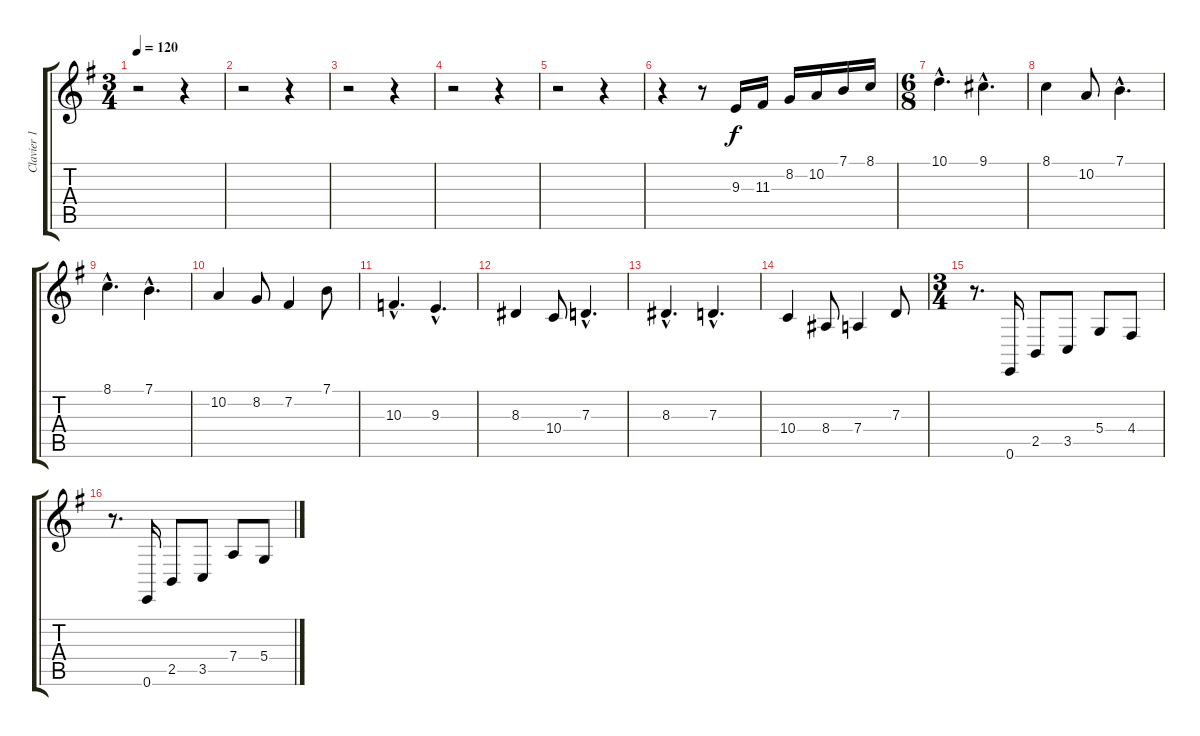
\track ("Clavier 1" "Clavier 1") {instrument stringensemble1}
\staff {score tabs}
\tuning (E4 B3 G3 D3 A2 E2) {hide}
\ts (3 4)
\tempo 120
\clef g2
\ks g
r.2{dy f} r.4 |
r.2 r.4 |
r.2 r.4 |
r.2 r.4 |
r.2 r.4 |
r.4 r.8 9.3.16 11.3.16 8.2.16 10.2.16 7.1.16 8.1.16 |
\ts (6 8)
10.1{hac}.4{d} 9.1{hac}.4{d} |
8.1.4 10.2.8 7.1{hac}.4{d} |
8.1{hac}.4{d} 7.1{hac}.4{d} |
10.2.4 8.2.8 7.2.4 7.1.8 |
10.3{hac}.4{d} 9.3{hac}.4{d} |
8.3.4 10.4.8 7.3{hac}.4{d} |
8.3{hac}.4{d} 7.3{hac}.4{d} |
10.4.4 8.4.8 7.4.4 7.3.8 |
\ts (3 4)
r.8{d} 0.6.16 2.5.8 3.5.8 5.4.8 4.4.8 |
r.8{d} 0.6.16 2.5.8 3.5.8 7.4.8 5.4.8
